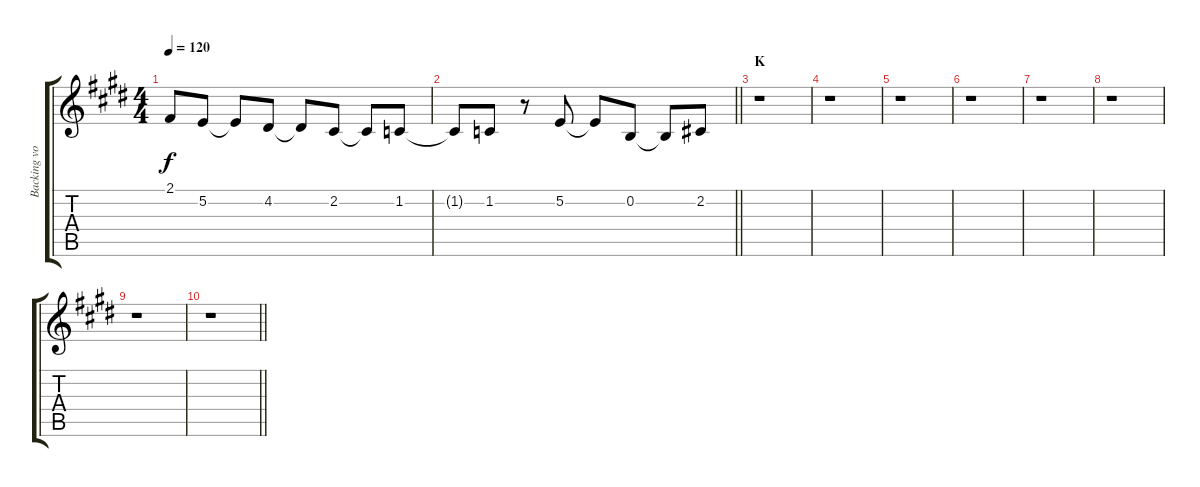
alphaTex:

\track ("Backing vocals" "Backing vo") {instrument tenorsax}
\staff {score tabs}
\tuning (E4 B3 G3 D3 A2 E2) {hide}
\ts (4 4)
\tempo 120
\clef g2
\ks e
2.1{t}.8{dy f} 5.2.8 5.2{t}.8 4.2.8 4.2{t}.8 2.2.8 2.2{t}.8 1.2.8 |
\barLineRight lightlight
1.2{t}.8 1.2.8 r.8 5.2.8 5.2{t}.8 0.2.8 0.2{t}.8 2.2.8 |
\section ("" "K")
r.1 |
r.1 |
r.1 |
r.1 |
r.1 |
r.1 |
r.1 |
\barLineRight lightlight
r.1
